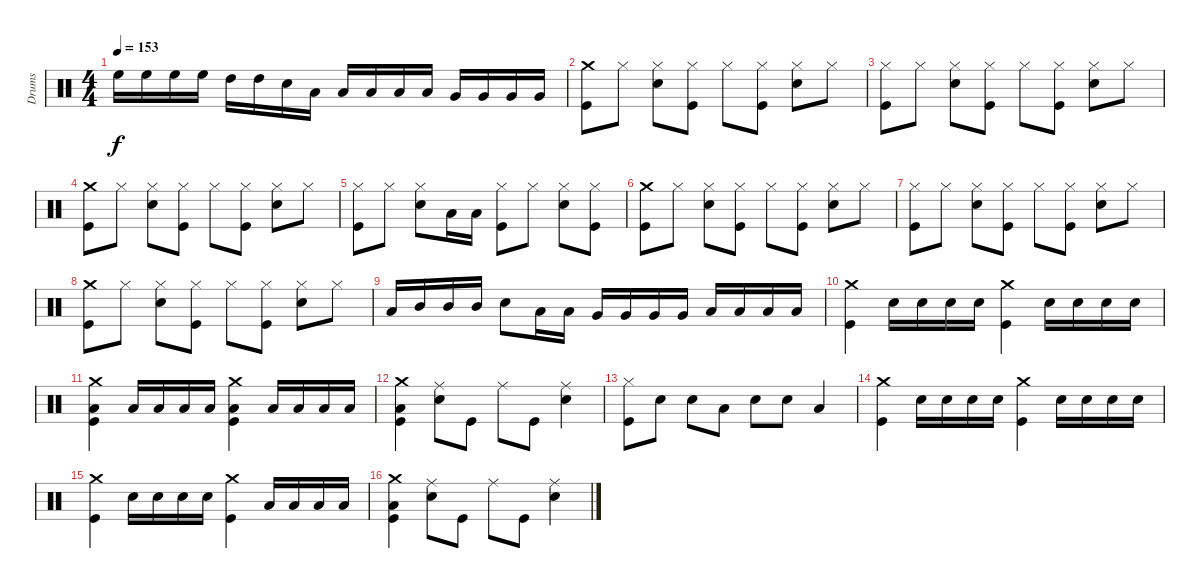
\track ("Drums" "Drums") {instrument percussion}
\staff {score}
\articulation defaults
\ts (4 4)
\tempo 153
\clef neutral
\ks c "High Floor Tom (hit)".16{dy f} "High Floor Tom (hit)".16 "High Floor Tom (hit)".16 "High Floor Tom (hit)".16 "High Tom (hit)".16 "High Tom (hit)".16 "Snare (hit) 2".16 "Low Tom (hit)".16 "Low Tom (hit)".16 "Low Tom (hit)".16 "Low Tom (hit)".16 "Low Tom (hit)".16 "Very Low Tom (hit)".16 "Very Low Tom (hit)".16 "Very Low Tom (hit)".16 "Very Low Tom (hit)".16
|
("Kick (hit)" "Crash medium (hit)").8 "Hi-Hat (closed)".8 ("Snare (hit) 2" "Hi-Hat (closed)").8 ("Kick (hit)" "Hi-Hat (closed)").8 "Hi-Hat (closed)".8 ("Kick (hit)" "Hi-Hat (closed)").8 ("Snare (hit) 2" "Hi-Hat (closed)").8 "Hi-Hat (closed)".8 |
("Kick (hit)" "Hi-Hat (closed)").8 "Hi-Hat (closed)".8 ("Snare (hit) 2" "Hi-Hat (closed)").8 ("Kick (hit)" "Hi-Hat (closed)").8 "Hi-Hat (closed)".8 ("Kick (hit)" "Hi-Hat (closed)").8 ("Snare (hit) 2" "Hi-Hat (closed)").8 "Hi-Hat (closed)".8 |
("Kick (hit)" "Crash medium (hit)").8 "Hi-Hat (closed)".8 ("Snare (hit) 2" "Hi-Hat (closed)").8 ("Kick (hit)" "Hi-Hat (closed)").8 "Hi-Hat (closed)".8 ("Kick (hit)" "Hi-Hat (closed)").8 ("Snare (hit) 2" "Hi-Hat (closed)").8 "Hi-Hat (closed)".8 |
("Hi-Hat (closed)" "Kick (hit)").8 "Hi-Hat (closed)".8 ("Hi-Hat (closed)" "Snare (hit) 2").8 "Low Tom (hit)".16 "Low Tom (hit)".16 ("Hi-Hat (closed)" "Kick (hit)").8 "Hi-Hat (closed)".8 ("Hi-Hat (closed)" "Snare (hit) 2").8 ("Kick (hit)" "Hi-Hat (closed)").8 |
("Kick (hit)" "Crash medium (hit)").8 "Hi-Hat (closed)".8 ("Snare (hit) 2" "Hi-Hat (closed)").8 ("Kick (hit)" "Hi-Hat (closed)").8 "Hi-Hat (closed)".8 ("Kick (hit)" "Hi-Hat (closed)").8 ("Snare (hit) 2" "Hi-Hat (closed)").8 "Hi-Hat (closed)".8 |
("Kick (hit)" "Hi-Hat (closed)").8 "Hi-Hat (closed)".8 ("Snare (hit) 2" "Hi-Hat (closed)").8 ("Kick (hit)" "Hi-Hat (closed)").8 "Hi-Hat (closed)".8 ("Kick (hit)" "Hi-Hat (closed)").8 ("Snare (hit) 2" "Hi-Hat (closed)").8 "Hi-Hat (closed)".8 |
("Kick (hit)" "Crash medium (hit)").8 "Hi-Hat (closed)".8 ("Snare (hit) 2" "Hi-Hat (closed)").8 ("Kick (hit)" "Hi-Hat (closed)").8 "Hi-Hat (closed)".8 ("Kick (hit)" "Hi-Hat (closed)").8 ("Snare (hit) 2" "Hi-Hat (closed)").8 "Hi-Hat (closed)".8 |
"Low Tom (hit)".16 "Mid Tom (hit)".16 "Mid Tom (hit)".16 "Mid Tom (hit)".16 "Snare (hit) 2".8 "Low Tom (hit)".16 "Low Tom (hit)".16 "Very Low Tom (hit)".16 "Very Low Tom (hit)".16 "Very Low Tom (hit)".16 "Very Low Tom (hit)".16 "Low Floor Tom (hit)".16 "Low Floor Tom (hit)".16 "Low Floor Tom (hit)".16 "Low Floor Tom (hit)".16 |
("Kick (hit)" "Crash medium (hit)").4 "Snare (hit) 2".16 "Snare (hit) 2".16 "Snare (hit) 2".16 "Snare (hit) 2".16 ("Kick (hit)" "Crash medium (hit)").4 "Snare (hit) 2".16 "Snare (hit) 2".16 "Snare (hit) 2".16 "Snare (hit) 2".16 |
("Kick (hit)" "Crash medium (hit)" "Low Tom (hit)").4 "Low Tom (hit)".16 "Low Tom (hit)".16 "Low Tom (hit)".16 "Low Tom (hit)".16 ("Kick (hit)" "Crash medium (hit)" "Low Tom (hit)").4 "Low Floor Tom (hit)".16 "Low Floor Tom (hit)".16 "Low Floor Tom (hit)".16 "Low Floor Tom (hit)".16 |
("Low Tom (hit)" "Kick (hit)" "Crash medium (hit)").4 ("Ride (middle)" "Snare (hit) 2").8 "Kick (hit)".8 "Ride (middle)".8 "Kick (hit)".8 ("Ride (middle)" "Snare (hit) 2").4 |
("Hi-Hat (closed)" "Kick (hit)").8 "Snare (hit) 2".8 "Snare (hit) 2".8 "Low Tom (hit)".8 "Snare (hit) 2".8 "Snare (hit) 2".8 "Low Tom (hit)".4 |
("Kick (hit)" "Crash medium (hit)").4 "Snare (hit) 2".16 "Snare (hit) 2".16 "Snare (hit) 2".16 "Snare (hit) 2".16 ("Kick (hit)" "Crash medium (hit)").4 "Snare (hit) 2".16 "Snare (hit) 2".16 "Snare (hit) 2".16 "Snare (hit) 2".16 |
("Kick (hit)" "Crash medium (hit)").4 "Snare (hit) 2".16 "Snare (hit) 2".16 "Snare (hit) 2".16 "Snare (hit) 2".16 ("Kick (hit)" "Crash medium (hit)").4 "Low Floor Tom (hit)".16 "Low Floor Tom (hit)".16 "Low Floor Tom (hit)".16 "Low Floor Tom (hit)".16 |
("Low Tom (hit)" "Kick (hit)" "Crash medium (hit)").4 ("Ride (middle)" "Snare (hit) 2").8 "Kick (hit)".8 "Ride (middle)".8 "Kick (hit)".8 ("Ride (middle)" "Snare (hit) 2").4
